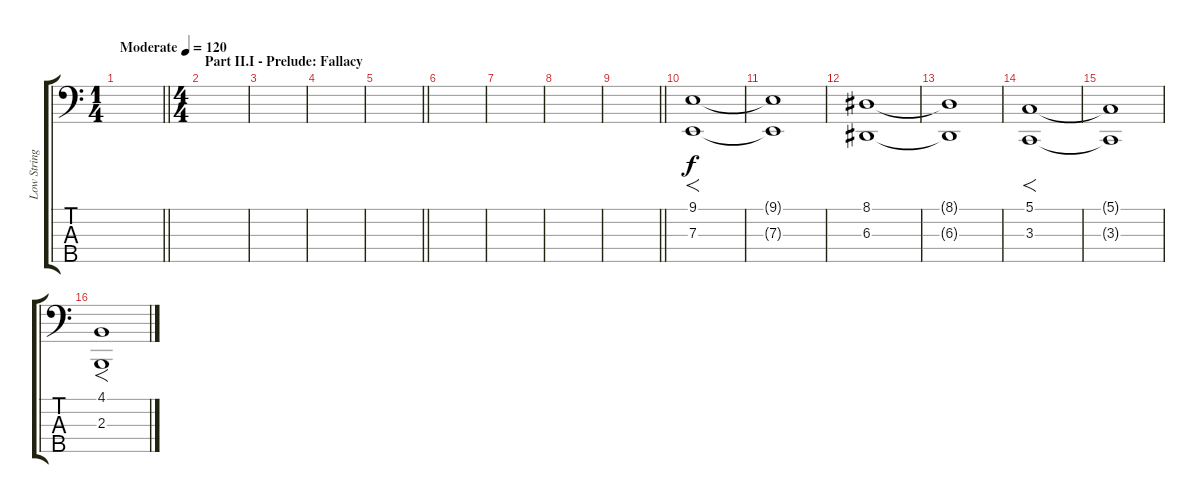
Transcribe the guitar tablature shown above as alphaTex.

\track ("Low Strings Standard" "Low String") {instrument stringensemble1}
\staff {score tabs}
\tuning (G2 D2 A1 E1 B0) {hide}
\ts (1 4)
\tempo (120 "Moderate")
\clef f4
\barLineRight lightlight
\ks c
|
\ts (4 4)
\section ("" "Part II.I - Prelude: Fallacy")
|
|
|
\barLineRight lightlight
|
|
|
|
\barLineRight lightlight
|
(9.1 7.3).1{f} |
(9.1{t} 7.3{t}).1 |
(8.1 6.3).1{instrument stringensemble2} |
(8.1{t} 6.3{t}).1 |
(5.1 3.3).1{f instrument stringensemble1} |
(5.1{t} 3.3{t}).1 |
(4.1 2.3).1{f}
